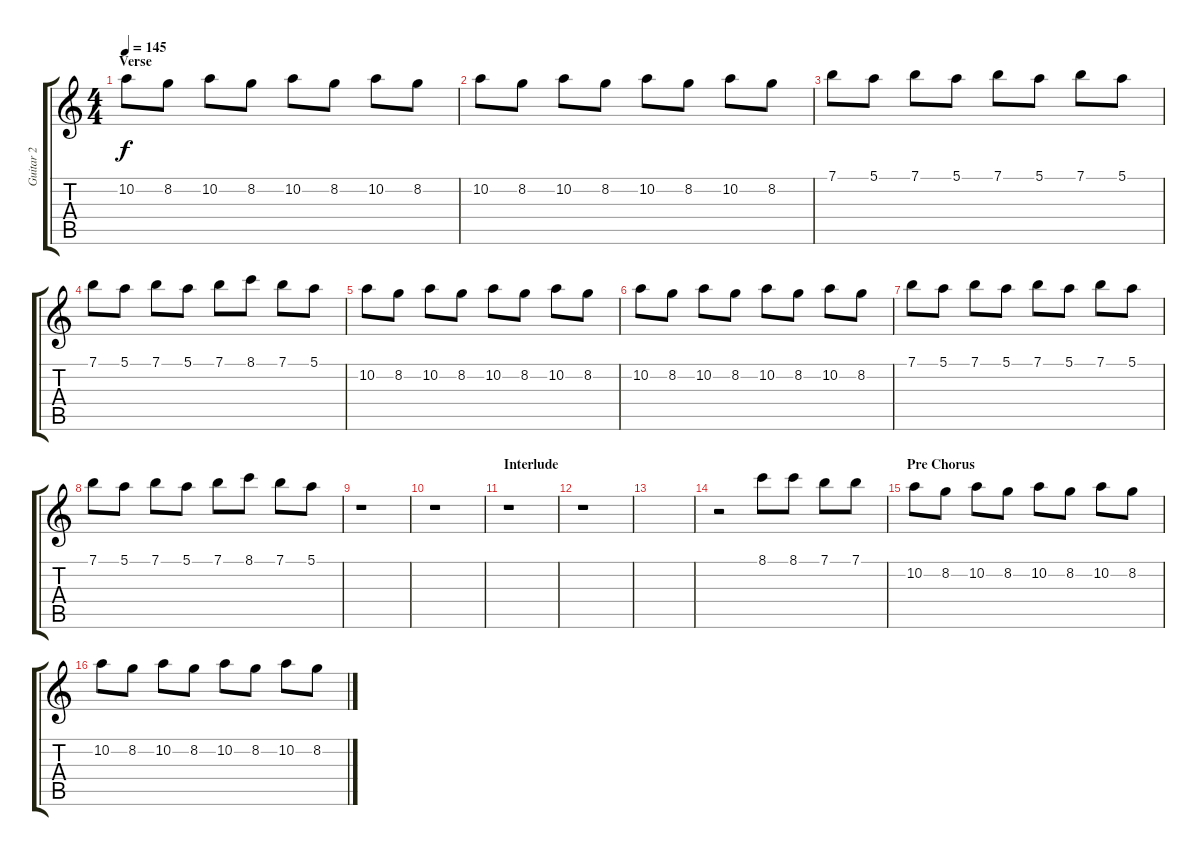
\track ("Guitar 2" "Guitar 2") {instrument electricguitarjazz}
\staff {score tabs}
\tuning (E4 B3 G3 C3 G2 E2) {hide}
\ts (4 4)
\section ("" "Verse")
\tempo 145
\clef g2
\ks c
10.2.8{dy f instrument electricguitarjazz} 8.2.8 10.2.8 8.2.8 10.2.8 8.2.8 10.2.8 8.2.8 |
10.2.8 8.2.8 10.2.8 8.2.8 10.2.8 8.2.8 10.2.8 8.2.8 |
7.1.8 5.1.8 7.1.8 5.1.8 7.1.8 5.1.8 7.1.8 5.1.8 |
7.1.8 5.1.8 7.1.8 5.1.8 7.1.8 8.1.8 7.1.8 5.1.8 |
10.2.8 8.2.8 10.2.8 8.2.8 10.2.8 8.2.8 10.2.8 8.2.8 |
10.2.8 8.2.8 10.2.8 8.2.8 10.2.8 8.2.8 10.2.8 8.2.8 |
7.1.8 5.1.8 7.1.8 5.1.8 7.1.8 5.1.8 7.1.8 5.1.8 |
7.1.8 5.1.8 7.1.8 5.1.8 7.1.8 8.1.8 7.1.8 5.1.8 |
r.1 |
r.1 |
\section ("" "Interlude")
r.1 |
r.1 |
|
r.2 8.1.8 8.1.8 7.1.8 7.1.8 |
\section ("" "Pre Chorus")
10.2.8 8.2.8 10.2.8 8.2.8 10.2.8 8.2.8 10.2.8 8.2.8 |
10.2.8 8.2.8 10.2.8 8.2.8 10.2.8 8.2.8 10.2.8 8.2.8
